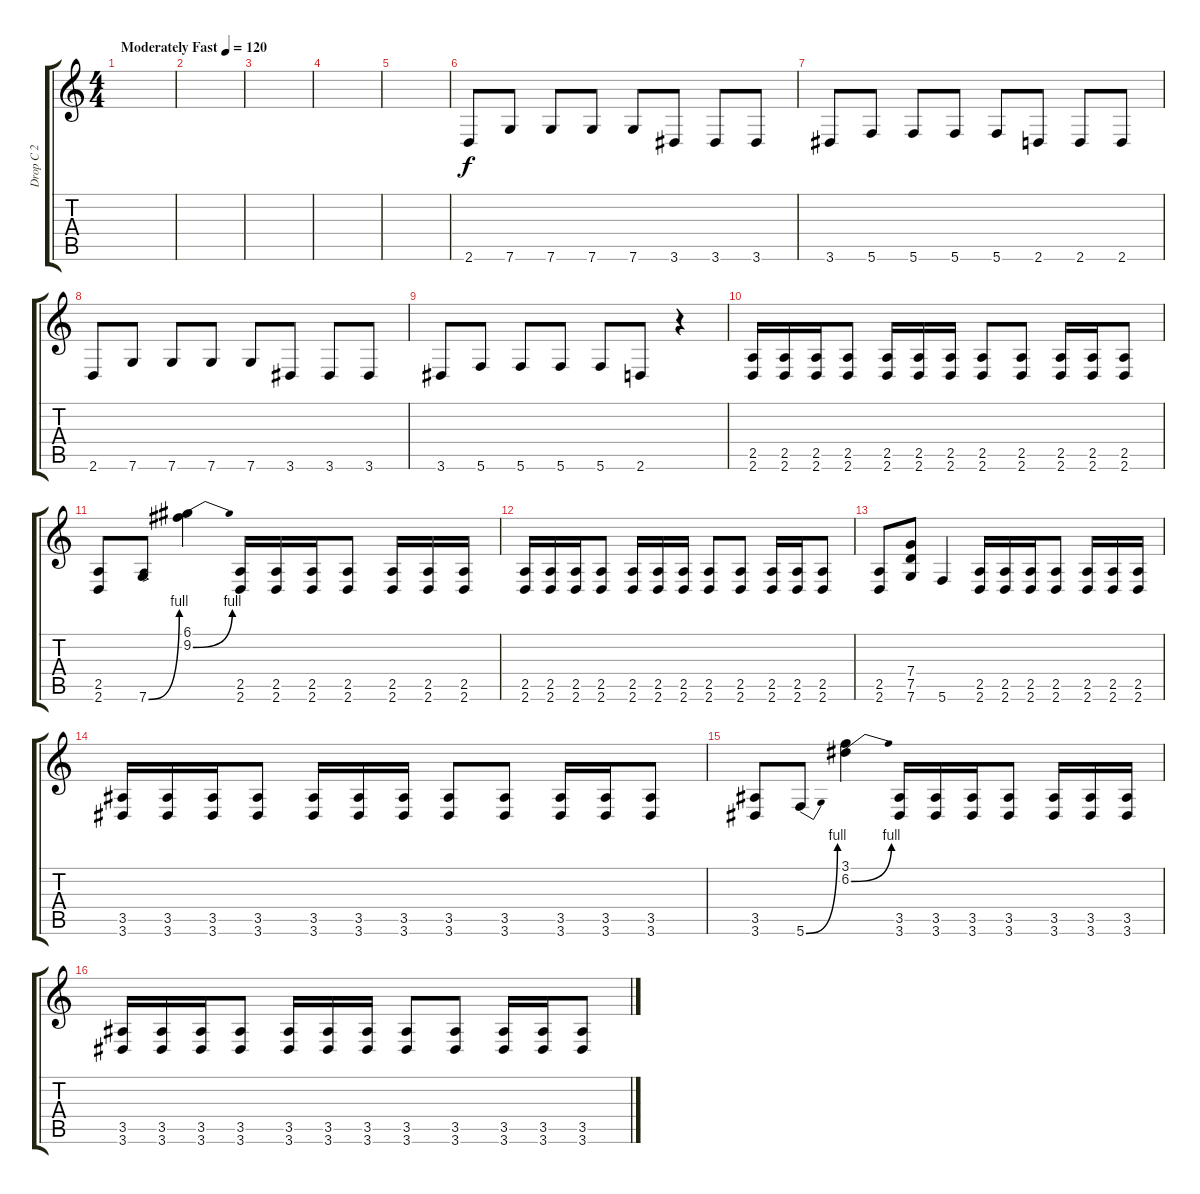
\track ("Drop C 2" "Drop C 2") {instrument distortionguitar}
\staff {score tabs}
\tuning (D4 A3 F3 C3 G2 C2) {hide}
\ts (4 4)
\tempo (120 "Moderately Fast")
\clef g2
\ks c
|
|
|
|
|
2.6.8 7.6.8 7.6.8 7.6.8 7.6.8 3.6.8 3.6.8 3.6.8 |
3.6.8 5.6.8 5.6.8 5.6.8 5.6.8 2.6.8 2.6.8 2.6.8 |
2.6.8 7.6.8 7.6.8 7.6.8 7.6.8 3.6.8 3.6.8 3.6.8 |
3.6.8 5.6.8 5.6.8 5.6.8 5.6.8 2.6.8 r.4 |
(2.5 2.6).16 (2.5 2.6).16 (2.5 2.6).16 (2.5 2.6).8 (2.5 2.6).16 (2.5 2.6).16 (2.5 2.6).16 (2.5 2.6).8 (2.5 2.6).8 (2.5 2.6).16 (2.5 2.6).16 (2.5 2.6).8 |
(2.5 2.6).8 7.6{be (bend 0 0 60 4)}.8 (6.1 9.2{be (bend 0 0 60 4)}).4 (2.5 2.6).16 (2.5 2.6).16 (2.5 2.6).16 (2.5 2.6).8 (2.5 2.6).16 (2.5 2.6).16 (2.5 2.6).16 |
(2.5 2.6).16 (2.5 2.6).16 (2.5 2.6).16 (2.5 2.6).8 (2.5 2.6).16 (2.5 2.6).16 (2.5 2.6).16 (2.5 2.6).8 (2.5 2.6).8 (2.5 2.6).16 (2.5 2.6).16 (2.5 2.6).8 |
(2.5 2.6).8 (7.4 7.5 7.6).8 5.6.4 (2.5 2.6).16 (2.5 2.6).16 (2.5 2.6).16 (2.5 2.6).8 (2.5 2.6).16 (2.5 2.6).16 (2.5 2.6).16 |
(3.5 3.6).16 (3.5 3.6).16 (3.5 3.6).16 (3.5 3.6).8 (3.5 3.6).16 (3.5 3.6).16 (3.5 3.6).16 (3.5 3.6).8 (3.5 3.6).8 (3.5 3.6).16 (3.5 3.6).16 (3.5 3.6).8 |
(3.5 3.6).8 5.6{be (bend 0 0 60 4)}.8 (3.1 6.2{be (bend 0 0 60 4)}).4 (3.5 3.6).16 (3.5 3.6).16 (3.5 3.6).16 (3.5 3.6).8 (3.5 3.6).16 (3.5 3.6).16 (3.5 3.6).16 |
(3.5 3.6).16 (3.5 3.6).16 (3.5 3.6).16 (3.5 3.6).8 (3.5 3.6).16 (3.5 3.6).16 (3.5 3.6).16 (3.5 3.6).8 (3.5 3.6).8 (3.5 3.6).16 (3.5 3.6).16 (3.5 3.6).8
